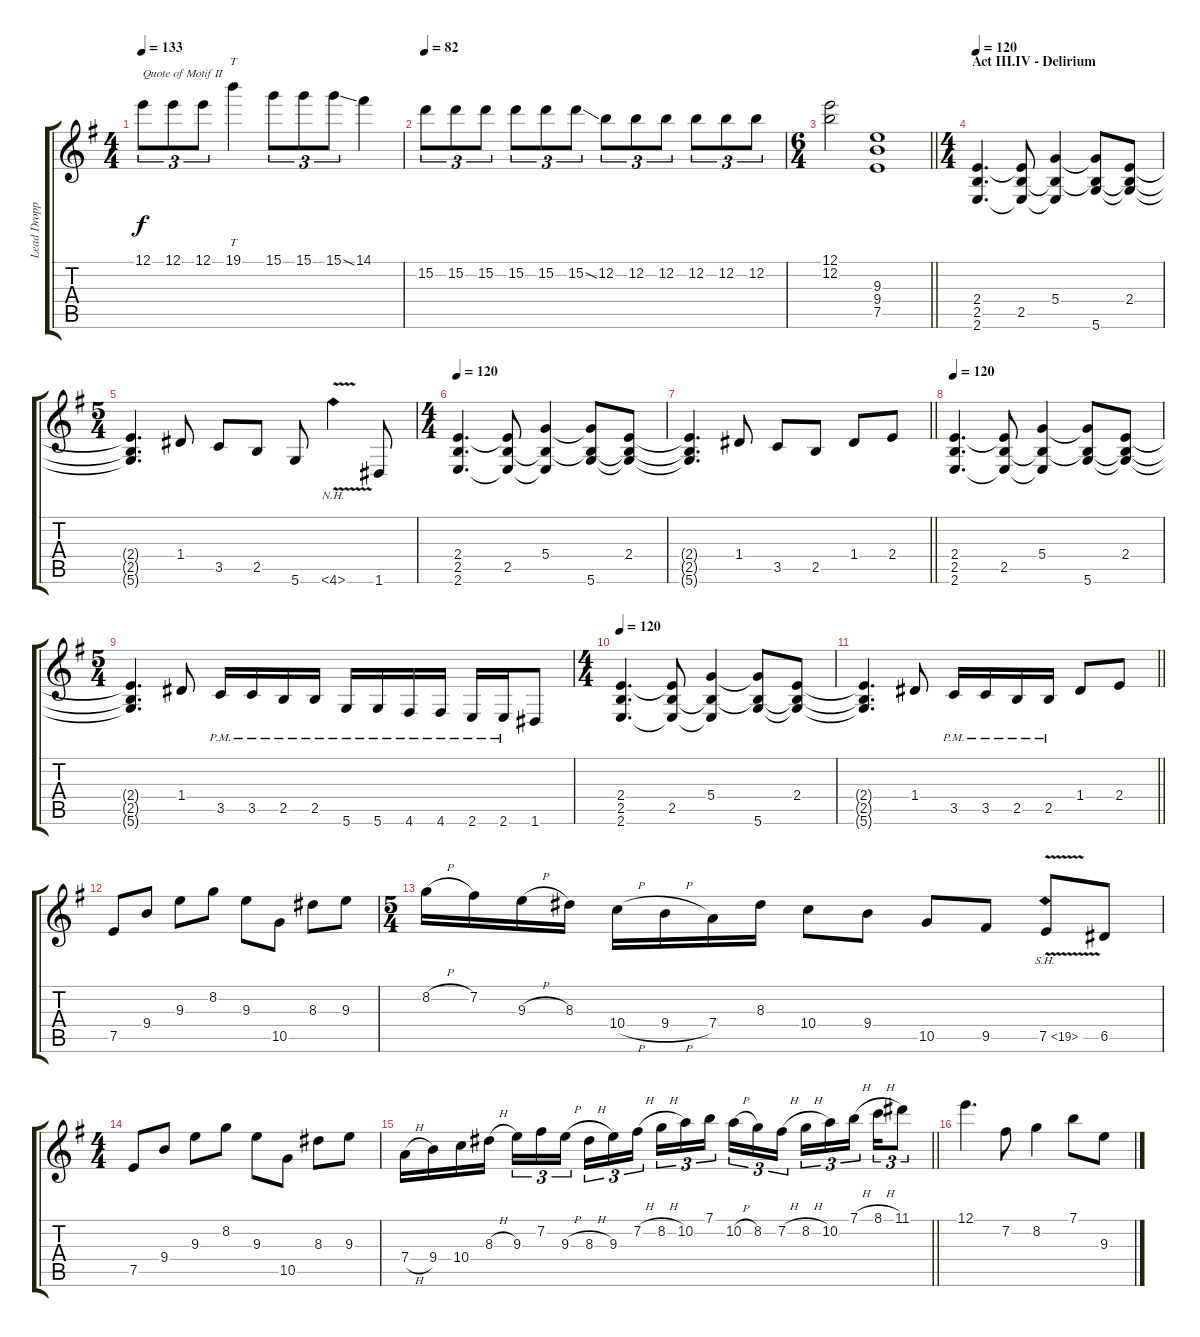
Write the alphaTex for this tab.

\track ("Lead Dropped D " "Lead Dropp") {instrument distortionguitar}
\staff {score tabs}
\tuning (E4 B3 G3 D3 A2 D2) {hide}
\ts (4 4)
\tempo 133
\clef g2
\ks eminor
12.1.8{tu (3 2) txt "Quote of Motif II" dy f} 12.1.8{tu (3 2)} 12.1.8{tu (3 2)} 19.1.4{tt} 15.1.8{tu (3 2)} 15.1.8{tu (3 2)} 15.1{ss}.8{tu (3 2)} 14.1.4 |
\tempo 82
15.2.8{tu (3 2)} 15.2.8{tu (3 2)} 15.2.8{tu (3 2)} 15.2.8{tu (3 2)} 15.2.8{tu (3 2)} 15.2{ss}.8{tu (3 2)} 12.2.8{tu (3 2)} 12.2.8{tu (3 2)} 12.2.8{tu (3 2)} 12.2.8{tu (3 2)} 12.2.8{tu (3 2)} 12.2.8{tu (3 2)} |
\ts (6 4)
\barLineRight lightlight
(12.1 12.2).2 (9.3 9.4 7.5).1 |
\ts (4 4)
\section ("" "Act III.IV - Delirium")
\tempo 120
(2.4 2.5 2.6).4{d balance 0} (2.4{t} 2.5 2.6{t}).8 (5.4 2.5{t} 2.6{t}).4 (5.4{t} 2.5{t} 5.6).8 (2.4 2.5{t} 5.6{t}).8 |
\ts (5 4)
(2.4{t} 2.5{t} 5.6{t}).4{d} 1.4.8 3.5.8 2.5.8 5.6.8 4.6{nh v}.4 1.6.8 |
\ts (4 4)
\tempo 120
(2.4 2.5 2.6).4{d} (2.4{t} 2.5 2.6{t}).8 (5.4 2.5{t} 2.6{t}).4 (5.4{t} 2.5{t} 5.6).8 (2.4 2.5{t} 5.6{t}).8 |
\barLineRight lightlight
(2.4{t} 2.5{t} 5.6{t}).4{d} 1.4.8 3.5.8 2.5.8 1.4.8 2.4.8 |
\tempo 120
(2.4 2.5 2.6).4{d} (2.4{t} 2.5 2.6{t}).8 (5.4 2.5{t} 2.6{t}).4 (5.4{t} 2.5{t} 5.6).8 (2.4 2.5{t} 5.6{t}).8 |
\ts (5 4)
(2.4{t} 2.5{t} 5.6{t}).4{d} 1.4.8 3.5{pm}.16 3.5{pm}.16 2.5{pm}.16 2.5{pm}.16 5.6{pm}.16 5.6{pm}.16 4.6{pm}.16 4.6{pm}.16 2.6{pm}.16 2.6{pm}.16 1.6.8 |
\ts (4 4)
\tempo 120
(2.4 2.5 2.6).4{d} (2.4{t} 2.5 2.6{t}).8 (5.4 2.5{t} 2.6{t}).4 (5.4{t} 2.5{t} 5.6).8 (2.4 2.5{t} 5.6{t}).8 |
\barLineRight lightlight
(2.4{t} 2.5{t} 5.6{t}).4{d} 1.4.8 3.5{pm}.16 3.5{pm}.16 2.5{pm}.16 2.5{pm}.16 1.4.8 2.4.8 |
\section ("" "")
7.5.8{balance 8} 9.4.8 9.3.8 8.2.8 9.3.8 10.5.8 8.3.8 9.3.8 |
\ts (5 4)
8.2{h}.16 7.2.16 9.3{h}.16 8.3.16 10.4{h}.16 9.4{h}.16 7.4.16 8.3.16 10.4.8 9.4.8 10.5.8 9.5.8 7.5{sh 12 v}.8 6.5.8 |
\ts (4 4)
7.5.8 9.4.8 9.3.8 8.2.8 9.3.8 10.5.8 8.3.8 9.3.8 |
\barLineRight lightlight
7.4{h}.16 9.4.16 10.4.16 8.3{h}.16 9.3.16{tu (3 2)} 7.2.16{tu (3 2)} 9.3{h}.16{tu (3 2) beam splitsecondary} 8.3{h}.16{tu (3 2)} 9.3.16{tu (3 2)} 7.2{h}.16{tu (3 2)} 8.2{h}.16{tu (3 2)} 10.2.16{tu (3 2)} 7.1.16{tu (3 2) beam splitsecondary} 10.2{h}.16{tu (3 2)} 8.2.16{tu (3 2)} 7.2{h}.16{tu (3 2)} 8.2{h}.16{tu (3 2)} 10.2.16{tu (3 2)} 7.1{h}.16{tu (3 2) beam splitsecondary} 8.1{h}.16{tu (3 2)} 11.1.8{tu (3 2)} |
12.1.4{d} 7.2.8 8.2.4 7.1.8 9.3.8
